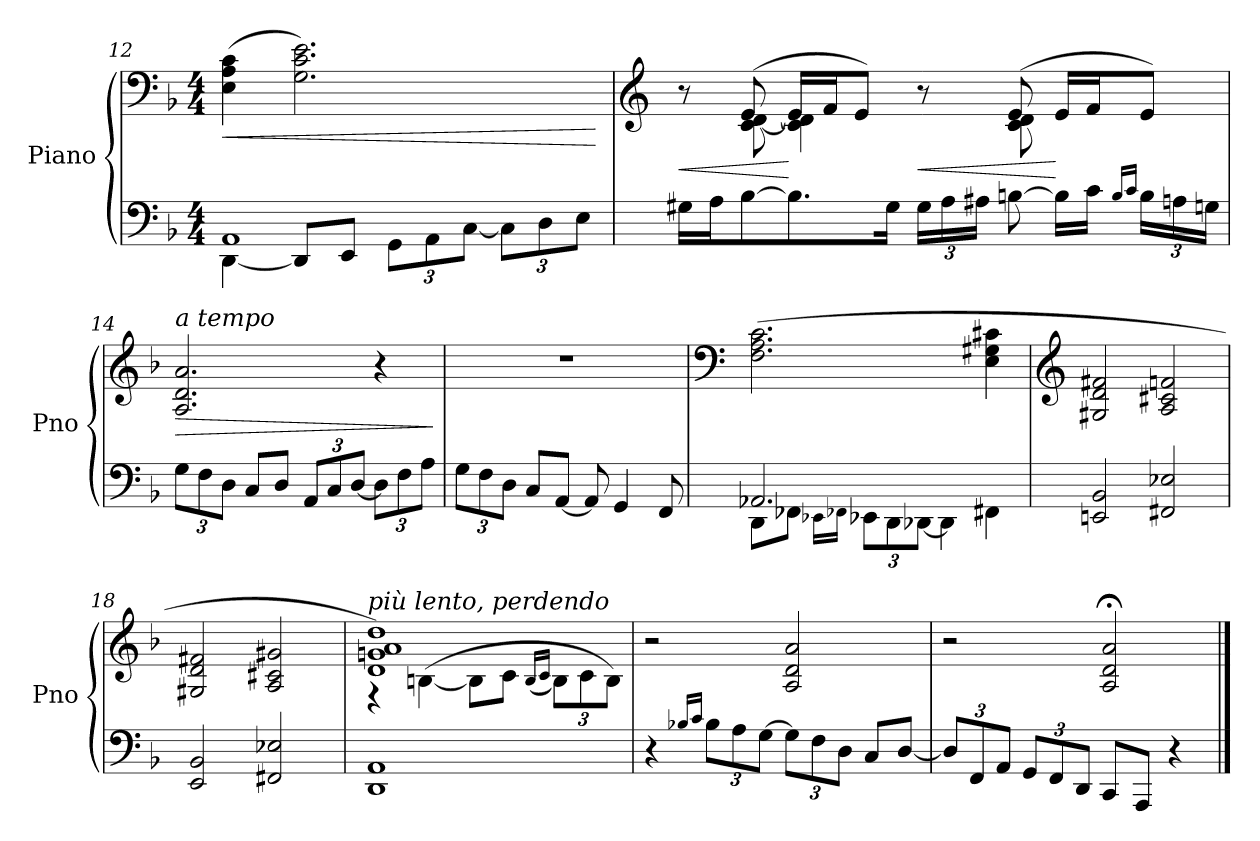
**kern	**kern	**dynam
*part1	*part1	*part1
*staff2	*staff1	*staff1/2
*I"Piano	*	*
*I'Pno	*	*
!!LO:PB:g=z
*clefF4	*clefF4	*
*k[b-]	*k[b-]	*
*M4/4	*M4/4	*
=12	=12	=12
*^	*	*
!	!	!	!LO:HP:b
1AA	[4DD\	(>4E\ 4A\ 4c\	<
.	8DD/L]	2.G\ 2.c\ 2.e\)	.
.	8EE/J	.	.
*	*Xbrackettup	*	*
.	12GG\L	.	.
.	12AA\	.	.
.	[12C\J	.	.
.	12C\L]	.	.
.	12D\	.	.
.	12E\J	.	.
*v	*v	*	*
.	.	[
=13	=13	=13
*	*clefG2	*
!	!LO:TX:a:i:t=poco rall.	!
!	!	!LO:HP:b
*	*^	*
16G#X\LL	8r	8ryy	<
16A\J	.	.	.
[8B-\	(>8e/	[8c\ [8d\	.
8.B-\]	16e/LL	4c\] 4d\]	[
.	16f/J	.	.
.	8e/J)	.	.
16G#\Jk	.	.	.
!	!	!	!LO:HP:b
24G#\LL	8r	8ryy	<
24A\	.	.	.
24A#X\JJ	.	.	.
[8Bn\	(>8e/	8c\ 8d\	.
16B\LL]	16e/LL	4ryy	[
16c\JJ	16f/J	.	.
16qB/LL	.	.	.
16qc/JJ	.	.	.
24B\LL	8e/J)	.	.
24An\	.	.	.
24Gn\JJ	.	.	.
*	*v	*v	*
!!LO:LB:g=z
=14	=14	=14
!	!LO:TX:a:i:t=a tempo	!
!	!	!LO:HP:b
12G\L	2.A/ 2.d/ 2.a/	>
12F\	.	.
12D\J	.	.
8C/L	.	.
8D/J	.	.
12AA/L	.	.
12C/	.	.
[12D/J	.	.
12D\L]	4r	.
12F\	.	.
12A\J	.	.
.	.	]
=15	=15	=15
12G\L	1r	.
12F\	.	.
12D\J	.	.
8C/L	.	.
[8AA/J	.	.
8AA/]	.	.
4GG/	.	.
8FF/	.	.
=16	=16	=16
*	*clefF4	*
*^	*	*
2.AA-X/	8DD\L	(>2.F\ 2.A\ 2.c\	.
.	8FF-X\J	.	.
.	16qEE-X\LL	.	.
.	16qFF-X\JJ	.	.
.	12EE-\L	.	.
.	12DD\	.	.
.	[12DD-X\J	.	.
.	4DD-\]	.	.
4ryy	4FF#X\	4E\ 4G#X\ 4c#X\	.
*v	*v	*	*
!!LO:LB:g=z
=17	=17	=17
*	*clefG2	*
2EEn/ 2BB-/	2G#X/ 2d/ 2f#X/	.
2FF#X/ 2E-X/	2A/ 2c#X/ 2fn/	.
=18	=18	=18
2EE/ 2BB-/	2G#X/ 2d/ 2f#X/	.
2FF#X/ 2E-X/	2A/ 2c#X/ 2g#X/	.
=19	=19	=19
*	*^	*
!	!LO:TX:a:i:t=più lento, perdendo	!	!
1DD 1AA	1d 1gn 1a 1dd)	4r	.
.	.	(<[4Bn\	.
.	.	8B\L]	.
.	.	8c\J	.
.	.	(<16qB/LL	.
.	.	16qc/JJ	.
*	*	*Xbrackettup	*
.	.	12B\L)	.
.	.	12c\	.
.	.	12B\J)	.
*	*v	*v	*
!!LO:LB:g=z
=20	=20	=20
4r	2r	.
16qB-X/LL	.	.
16qc/JJ	.	.
12B-\L	.	.
12A\	.	.
[12G\J	.	.
12G\L]	2A/ 2d/ 2a/	.
12F\	.	.
12D\J	.	.
8C/L	.	.
[8D/J	.	.
=21	=21	=21
12D/L]	2r	.
12FF/	.	.
12AA/J	.	.
12GG/L	.	.
12FF/	.	.
12DD/J	.	.
8CC/L	2A/;< 2d/;< 2a/;<	.
8AAA/J	.	.
4r	.	.
==	==	==
*-	*-	*-
